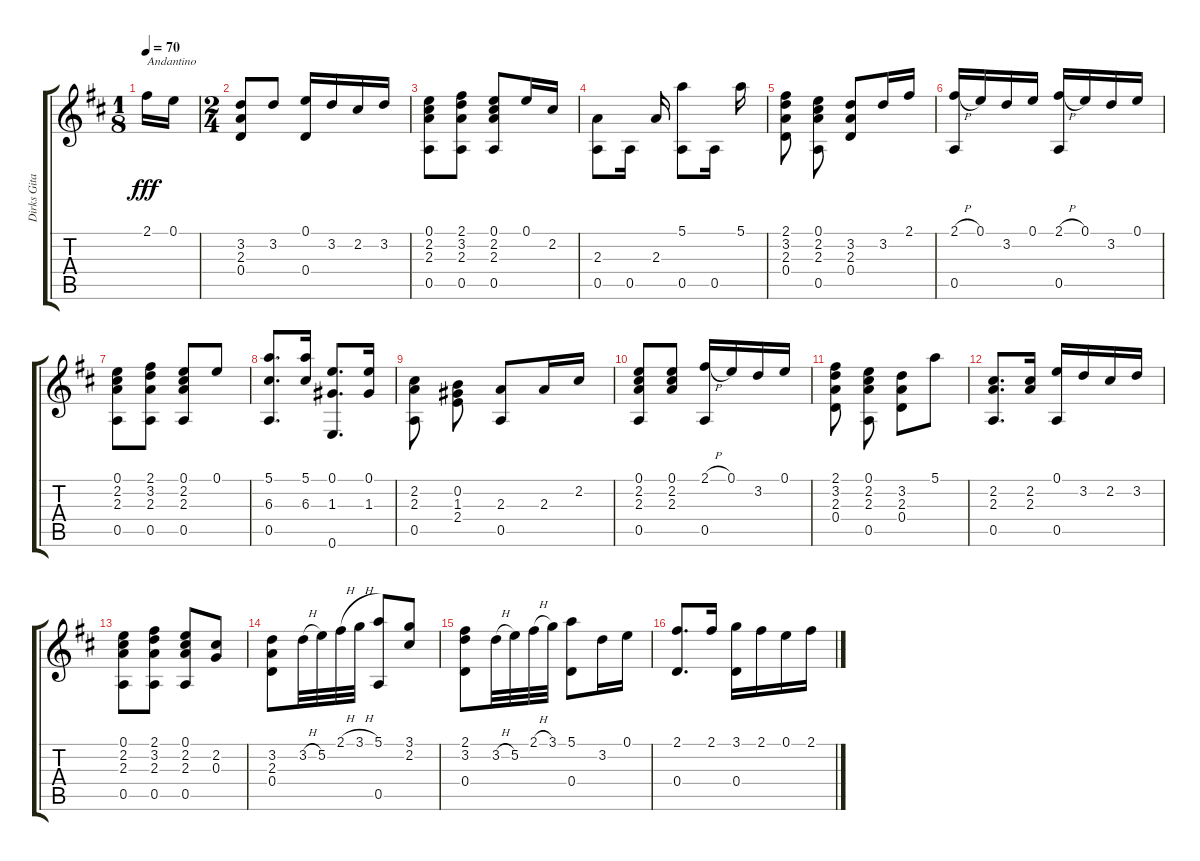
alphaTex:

\track ("Dirks Gitarre" "Dirks Gita") {instrument acousticguitarnylon}
\staff {score tabs}
\tuning (E4 B3 G3 D3 A2 E2) {hide}
\ts (1 8)
\tempo 70
\clef g2
\ks d
2.1.16{txt "Andantino" dy fff instrument acousticguitarnylon} 0.1.16 |
\ts (2 4)
(3.2 2.3 0.4).8 3.2.8 (0.1 0.4).16 3.2.16 2.2.16 3.2.16 |
(0.1 2.2 2.3 0.5).8{beam Down} (2.1 3.2 2.3 0.5).8{beam Down beam split} (0.1 2.2 2.3 0.5).8 0.1.16 2.2.16 |
(2.3 0.5).8{beam Down} 0.5.16{beam Down beam split} 2.3.16{beam split} (5.1 0.5).8{beam Down} 0.5.16{beam Down beam split} 5.1.16 |
(2.1 3.2 2.3 0.4).8{beam Down beam split} (0.1 2.2 2.3 0.5).8{beam Down beam split} (3.2 2.3 0.4).8 3.2.16 2.1.16 |
(2.1{h} 0.5).16 0.1.16 3.2.16 0.1.16 (2.1{h} 0.5).16 0.1.16 3.2.16 0.1.16 |
(0.1 2.2 2.3 0.5).8{beam Down} (2.1 3.2 2.3 0.5).8{beam Down beam split} (0.1 2.2 2.3 0.5).8 0.1.8 |
(5.1 6.3 0.5).8{d} (5.1 6.3).16 (0.1 1.3 0.6).8{d} (0.1 1.3).16 |
(2.2 2.3 0.5).8{beam Down beam split} (0.2 1.3 2.4).8{beam Down beam split} (2.3 0.5).8 2.3.16 2.2.16 |
(0.1 2.2 2.3 0.5).8 (0.1 2.2 2.3).8 (2.1{h} 0.5).16 0.1.16 3.2.16 0.1.16 |
(2.1 3.2 2.3 0.4).8{beam Down beam split} (0.1 2.2 2.3 0.5).8{beam Down beam split} (3.2 2.3 0.4).8 5.1.8 |
(2.2 2.3 0.5).8{d} (2.2 2.3).16 (0.1 0.5).16 3.2.16 2.2.16 3.2.16 |
(0.1 2.2 2.3 0.5).8{beam Down} (2.1 3.2 2.3 0.5).8{beam Down beam split} (0.1 2.2 2.3 0.5).8 (2.2 0.3).8 |
(3.2 2.3 0.4).8 3.2{h}.32 5.2.32 2.1{h}.32 3.1{h}.32 (5.1 0.5).8 (3.1 2.2).8 |
(2.1 3.2 0.4).8 3.2{h}.32 5.2.32 2.1{h}.32 3.1.32 (5.1 0.4).8 3.2.16 0.1.16 |
(2.1 0.4).8{d} 2.1.16 (3.1 0.4).16 2.1.16 0.1.16 2.1.16
